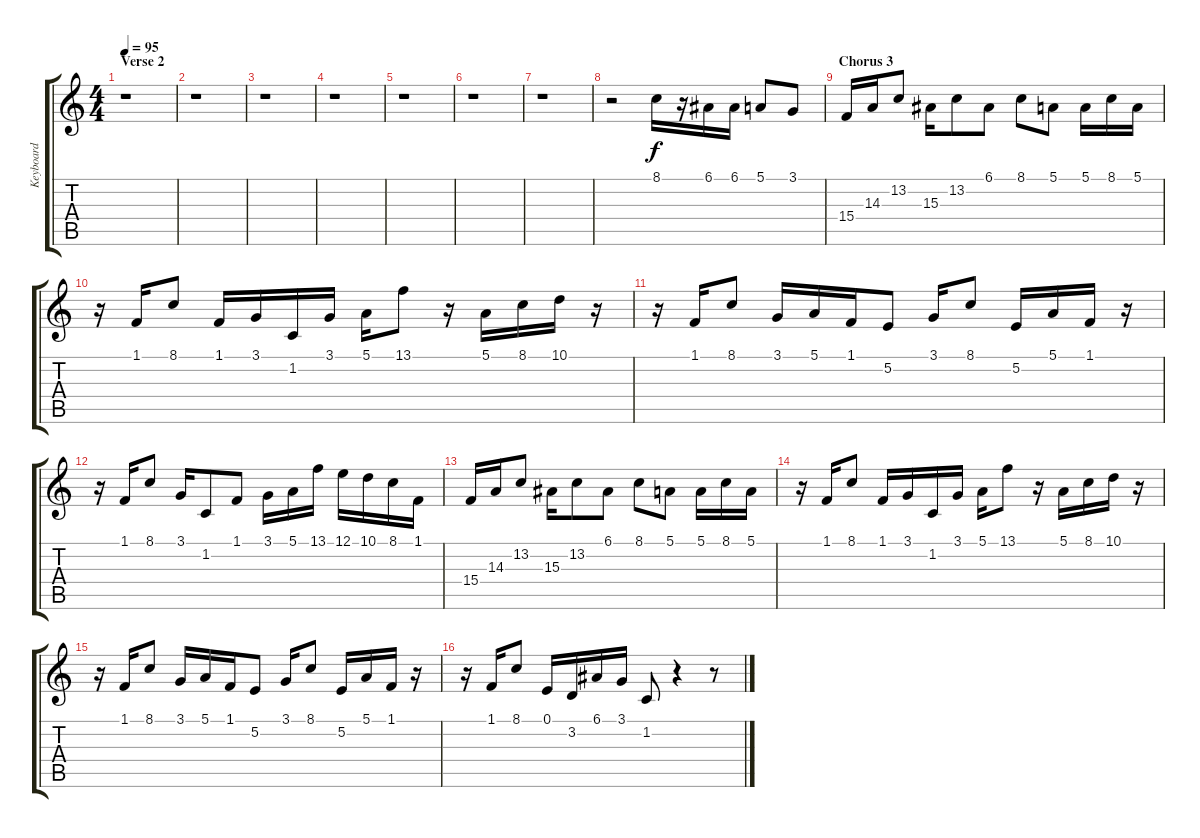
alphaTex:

\track ("Keyboard" "Keyboard") {instrument lead2sawtooth}
\staff {score tabs}
\tuning (E4 B3 G3 D3 A2 E2) {hide}
\ts (4 4)
\section ("" "Verse 2")
\tempo 95
\clef g2
\ks c
r.1{dy f} |
r.1 |
r.1 |
r.1 |
r.1 |
r.1 |
r.1 |
r.2 8.1.16 r.16 6.1.16 6.1.16 5.1.8 3.1.8 |
\section ("" "Chorus 3")
15.4.16 14.3.16 13.2.8 15.3.16 13.2.8 6.1.8 8.1.8 5.1.8 5.1.16 8.1.16 5.1.16 |
r.16 1.1.16 8.1.8 1.1.16 3.1.16 1.2.16 3.1.16 5.1.16 13.1.8 r.16 5.1.16 8.1.16 10.1.16 r.16 |
r.16 1.1.16 8.1.8 3.1.16 5.1.16 1.1.16 5.2.8 3.1.16 8.1.8 5.2.16 5.1.16 1.1.16 r.16 |
r.16 1.1.16 8.1.8 3.1.16 1.2.8 1.1.8 3.1.16 5.1.16 13.1.16 12.1.16 10.1.16 8.1.16 1.1.16 |
15.4.16 14.3.16 13.2.8 15.3.16 13.2.8 6.1.8 8.1.8 5.1.8 5.1.16 8.1.16 5.1.16 |
r.16 1.1.16 8.1.8 1.1.16 3.1.16 1.2.16 3.1.16 5.1.16 13.1.8 r.16 5.1.16 8.1.16 10.1.16 r.16 |
r.16 1.1.16 8.1.8 3.1.16 5.1.16 1.1.16 5.2.8 3.1.16 8.1.8 5.2.16 5.1.16 1.1.16 r.16 |
r.16 1.1.16 8.1.8 0.1.16 3.2.16 6.1.16 3.1.16 1.2.8 r.4 r.8
